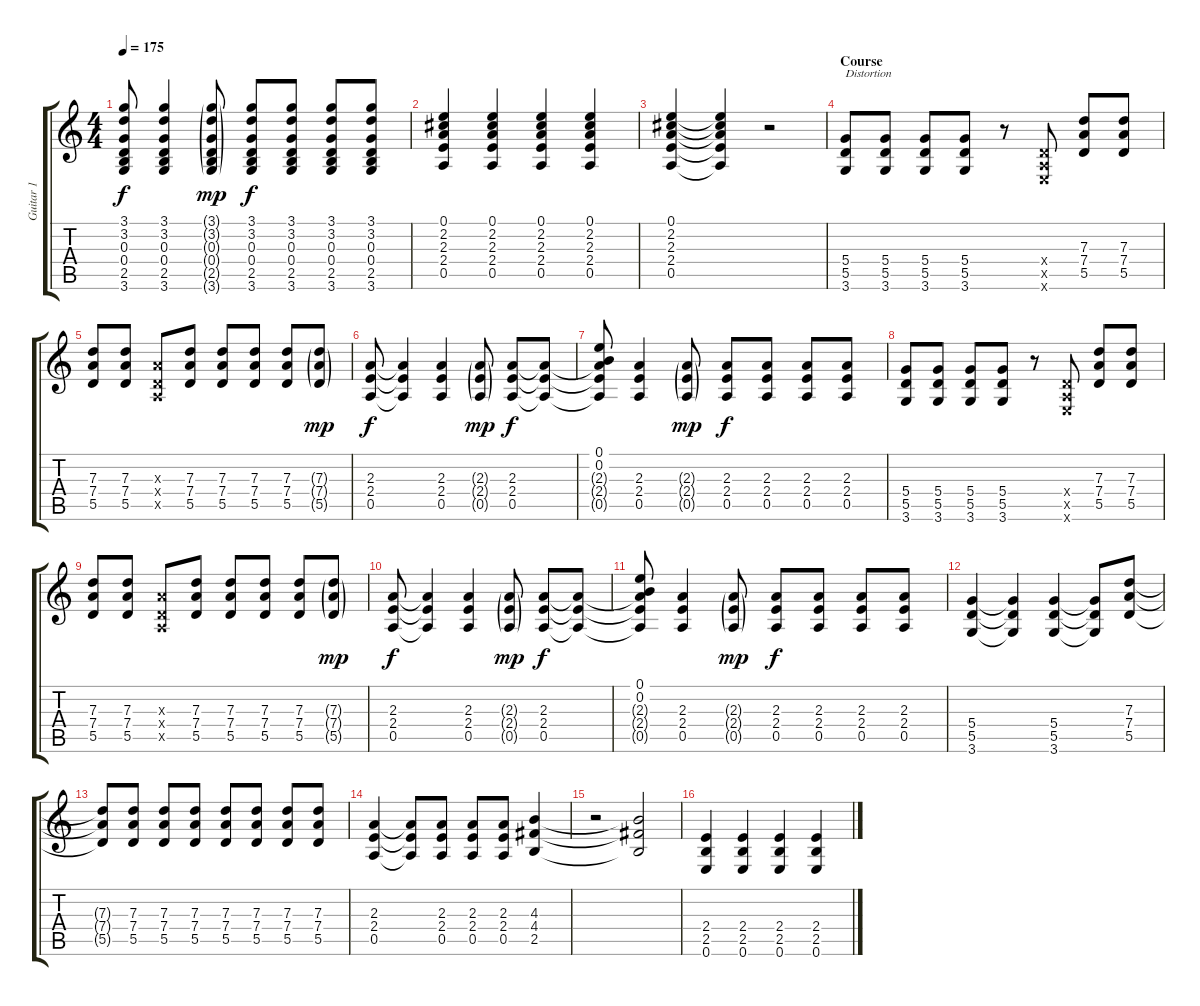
\track ("Guitar 1" "Guitar 1") {instrument distortionguitar}
\staff {score tabs}
\tuning (E4 B3 G3 D3 A2 E2) {hide}
\ts (4 4)
\tempo 175
\clef g2
\ks c
(3.1{t} 3.2{t} 0.3{t} 0.4{t} 2.5{t} 3.6{t}).8{dy f} (3.1 3.2 0.3 0.4 2.5 3.6).4 (3.1{g} 3.2{g} 0.3{g} 0.4{g} 2.5{g} 3.6{g}).8{dy mp} (3.1 3.2 0.3 0.4 2.5 3.6).8{dy f} (3.1 3.2 0.3 0.4 2.5 3.6).8 (3.1 3.2 0.3 0.4 2.5 3.6).8 (3.1 3.2 0.3 0.4 2.5 3.6).8 |
(0.1 2.2 2.3 2.4 0.5).4 (0.1 2.2 2.3 2.4 0.5).4 (0.1 2.2 2.3 2.4 0.5).4 (0.1 2.2 2.3 2.4 0.5).4 |
(0.1 2.2 2.3 2.4 0.5).4 (0.1{t} 2.2{t} 2.3{t} 2.4{t} 0.5{t}).4 r.2 |
\section ("" "Course")
(5.4 5.5 3.6).8{txt "Distortion" instrument distortionguitar} (5.4 5.5 3.6).8 (5.4 5.5 3.6).8 (5.4 5.5 3.6).8 r.8 (0.4{x} 0.5{x} 0.6{x}).8 (7.3 7.4 5.5).8 (7.3 7.4 5.5).8 |
(7.3 7.4 5.5).8 (7.3 7.4 5.5).8 (2.3{x} 0.4{x} 0.5{x}).8 (7.3 7.4 5.5).8 (7.3 7.4 5.5).8 (7.3 7.4 5.5).8 (7.3 7.4 5.5).8 (7.3{g} 7.4{g} 5.5{g}).8{dy mp} |
(2.3 2.4 0.5).8{dy f} (2.3{t} 2.4{t} 0.5{t}).4 (2.3 2.4 0.5).4 (2.3{g} 2.4{g} 0.5{g}).8{dy mp} (2.3 2.4 0.5).8{dy f} (2.3{t} 2.4{t} 0.5{t}).8 |
(0.1 0.2 2.3{t} 2.4{t} 0.5{t}).8 (2.3 2.4 0.5).4 (2.3{g} 2.4{g} 0.5{g}).8{dy mp} (2.3 2.4 0.5).8{dy f} (2.3 2.4 0.5).8 (2.3 2.4 0.5).8 (2.3 2.4 0.5).8 |
(5.4 5.5 3.6).8 (5.4 5.5 3.6).8 (5.4 5.5 3.6).8 (5.4 5.5 3.6).8 r.8 (0.4{x} 0.5{x} 0.6{x}).8 (7.3 7.4 5.5).8 (7.3 7.4 5.5).8 |
(7.3 7.4 5.5).8 (7.3 7.4 5.5).8 (2.3{x} 0.4{x} 0.5{x}).8 (7.3 7.4 5.5).8 (7.3 7.4 5.5).8 (7.3 7.4 5.5).8 (7.3 7.4 5.5).8 (7.3{g} 7.4{g} 5.5{g}).8{dy mp} |
(2.3 2.4 0.5).8{dy f} (2.3{t} 2.4{t} 0.5{t}).4 (2.3 2.4 0.5).4 (2.3{g} 2.4{g} 0.5{g}).8{dy mp} (2.3 2.4 0.5).8{dy f} (2.3{t} 2.4{t} 0.5{t}).8 |
(0.1 0.2 2.3{t} 2.4{t} 0.5{t}).8 (2.3 2.4 0.5).4 (2.3{g} 2.4{g} 0.5{g}).8{dy mp} (2.3 2.4 0.5).8{dy f} (2.3 2.4 0.5).8 (2.3 2.4 0.5).8 (2.3 2.4 0.5).8 |
(5.4 5.5 3.6).4 (5.4{t} 5.5{t} 3.6{t}).4 (5.4 5.5 3.6).4 (5.4{t} 5.5{t} 3.6{t}).8 (7.3 7.4 5.5).8 |
(7.3{t} 7.4{t} 5.5{t}).8 (7.3 7.4 5.5).8 (7.3 7.4 5.5).8 (7.3 7.4 5.5).8 (7.3 7.4 5.5).8 (7.3 7.4 5.5).8 (7.3 7.4 5.5).8 (7.3 7.4 5.5).8 |
(2.3 2.4 0.5).4 (2.3{t} 2.4{t} 0.5{t}).8 (2.3 2.4 0.5).8 (2.3 2.4 0.5).8 (2.3 2.4 0.5).8 (4.3 4.4 2.5).4 |
r.2 (4.3{t} 4.4{t} 2.5{t}).2 |
(2.4 2.5 0.6).4 (2.4 2.5 0.6).4 (2.4 2.5 0.6).4 (2.4 2.5 0.6).4
